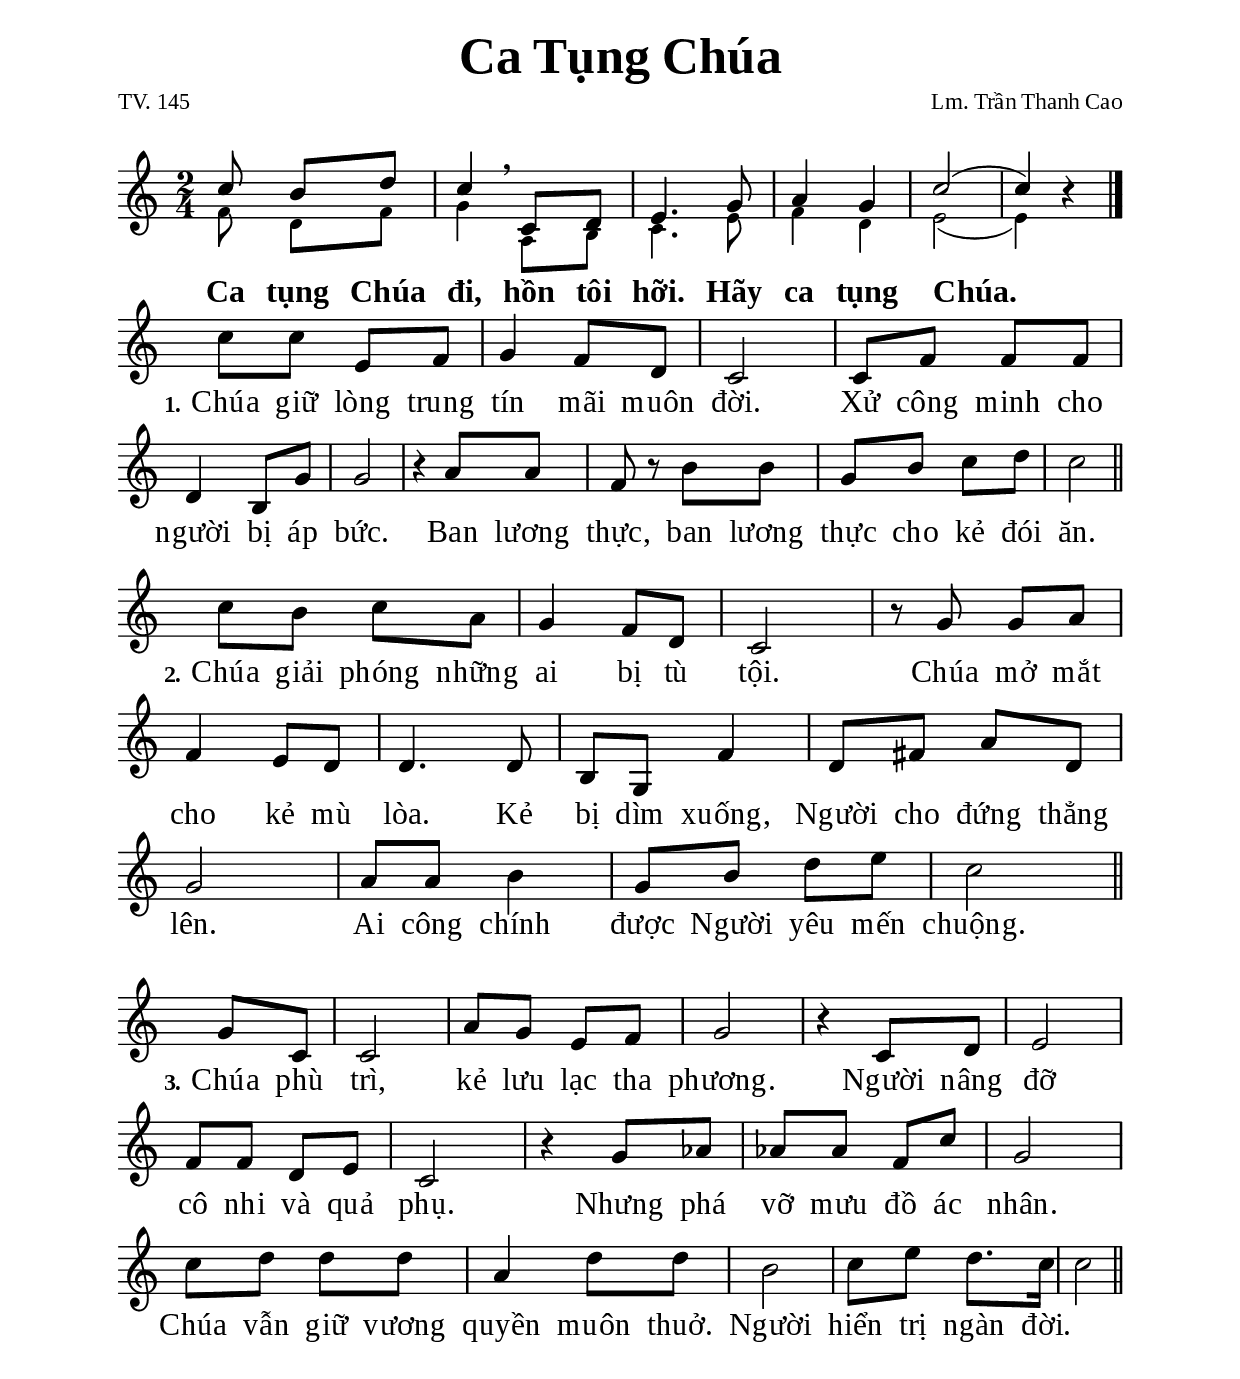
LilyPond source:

% Cài đặt chung
\version "2.20.0"
\include "english.ly"

\header {
  title = \markup { \fontsize #3 "Ca Tụng Chúa" }
  poet = "TV. 145"
  composer = "Lm. Trần Thanh Cao"
  arranger = " "
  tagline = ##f
}

\paper {
  #(set-paper-size "a4")
  top-margin = 15\mm
  bottom-margin = 15\mm
  left-margin = 20\mm
  right-margin = 20\mm
  indent = #0
  #(define fonts
    (make-pango-font-tree
      "Liberation Serif"
      "Liberation Serif"
      "Liberation Serif"
      (/ 20 20)))
  page-count = #1
}

% Nhạc điệp khúc
nhacDiepKhucSop = \relative c'' {
  \partial 4. c8 b d |
  c4 \breathe c,8 d |
  e4. g8 |
  a4 g |
  c2 ( |
  c4) r \bar "|."
}

nhacDiepKhucBass = \relative c' {
  \partial 4. f8 d f |
  g4 a,8 b |
  c4. e8 |
  f4 d |
  e2 ( |
  e4) r
}

% Nhạc phiên khúc
nhacPhienKhucMot = \relative c'' {
  c8 c e, f |
  g4 f8 d |
  c2 |
  c8 f f f |
  d4 b8 g' |
  g2 |
  r4 a8 a |
  f r b b |
  g b c d |
  c2 \bar "||"
}

nhacPhienKhucHai = \relative c'' {
  c8 b c a |
  g4 f8 d |
  c2 |
  r8 g' g a |
  f4 e8 d |
  d4. d8 |
  b g f'4 |
  d8 fs a d, |
  g2 |
  a8 a b4 |
  g8 b d e |
  c2 \bar "||"
}

nhacPhienKhucBa = \relative c'' {
  \partial 4 g8 c, |
  c2 |
  a'8 g e f |
  g2 |
  r4 c,8 d |
  e2 |
  f8 f d e |
  c2 |
  r4 g'8 af |
  af af f c' |
  g2 |
  c8 d d d |
  a4 d8 d |
  b2 |
  c8 e d8. c16 |
  c2 \bar "||"
}

% Lời điệp khúc
loiDiepKhuc = \lyricmode {
  Ca tụng Chúa đi, hồn tôi hỡi.
  Hãy ca tụng Chúa.
}

% Lời phiên khúc
loiPhienKhucMot = \lyricmode {
  \set stanza = #"1."
  Chúa giữ lòng trung tín mãi muôn đời.
  Xử công minh cho người bị áp bức.
  Ban lương thực, ban lương thực cho kẻ đói ăn.
}

loiPhienKhucHai = \lyricmode {
  \set stanza = #"2."
  Chúa giải phóng những ai bị tù tội.
  Chúa mở mắt cho kẻ mù lòa.
  Kẻ bị dìm xuống, Người cho đứng thẳng lên.
  Ai công chính được Người yêu mến chuộng.
}

loiPhienKhucBa = \lyricmode {
  \set stanza = #"3."
  Chúa phù trì, kẻ lưu lạc tha phương.
  Người nâng đỡ cô nhi và quả phụ.
  Nhưng phá vỡ mưu đồ ác nhân.
  Chúa vẫn giữ vương quyền muôn thuở.
  Người hiển trị ngàn đời.
}

% Dàn trang
\score {
  \new ChoirStaff <<
    \new Staff = diepKhuc \with {
        \consists "Merge_rests_engraver"
        \magnifyStaff #(magstep +1)
      }
      <<
      \new Voice = beSop {
        \voiceOne \key c \major \time 2/4 \nhacDiepKhucSop
      }
      \new Voice = beBas {
        \override NoteHead.font-size = #-2
        \voiceTwo \key c \major \time 2/4 \nhacDiepKhucBass
      }
    >>
    \new Lyrics \lyricsto beSop \loiDiepKhuc
  >>
  \layout {
    ragged-last = ##f
    \override Lyrics.LyricText.font-series = #'bold
    \override Lyrics.LyricText.font-size = #+3
    \override Lyrics.LyricSpace.minimum-distance = #2.0
    \override Score.BarNumber.break-visibility = ##(#f #f #f)
  }
}

\score {
  \new ChoirStaff <<
    \new Staff = phienKhuc \with {
        \magnifyStaff #(magstep +1)
      }
      <<
      \new Voice = beSop {
        \key c \major \time 2/4 \nhacPhienKhucMot
      }
    >>
    \new Lyrics \lyricsto beSop \loiPhienKhucMot
  >>
  \layout {
    \override Staff.TimeSignature.transparent = ##t
    \override Lyrics.LyricText.font-size = #+3
    \override Lyrics.LyricSpace.minimum-distance = #1.5
    \override Score.BarNumber.break-visibility = ##(#f #f #f)
  }
}

\score {
  \new ChoirStaff <<
    \new Staff = phienKhuc \with {
        \magnifyStaff #(magstep +1)
      }
      <<
      \new Voice = beSop {
        \key c \major \time 2/4 \nhacPhienKhucHai
      }
    >>
    \new Lyrics \lyricsto beSop \loiPhienKhucHai
  >>
  \layout {
    \override Staff.TimeSignature.transparent = ##t
    \override Lyrics.LyricText.font-size = #+3
    \override Lyrics.LyricSpace.minimum-distance = #1.5
    \override Score.BarNumber.break-visibility = ##(#f #f #f)
  }
}

\score {
  \new ChoirStaff <<
    \new Staff = phienKhuc \with {
        \magnifyStaff #(magstep +1)
      }
      <<
      \new Voice = beSop {
        \key c \major \time 2/4 \nhacPhienKhucBa
      }
    >>
    \new Lyrics \lyricsto beSop \loiPhienKhucBa
  >>
  \layout {
    \override Staff.TimeSignature.transparent = ##t
    \override Lyrics.LyricText.font-size = #+3
    \override Lyrics.LyricSpace.minimum-distance = #1.5
    \override Score.BarNumber.break-visibility = ##(#f #f #f)
  }
}
